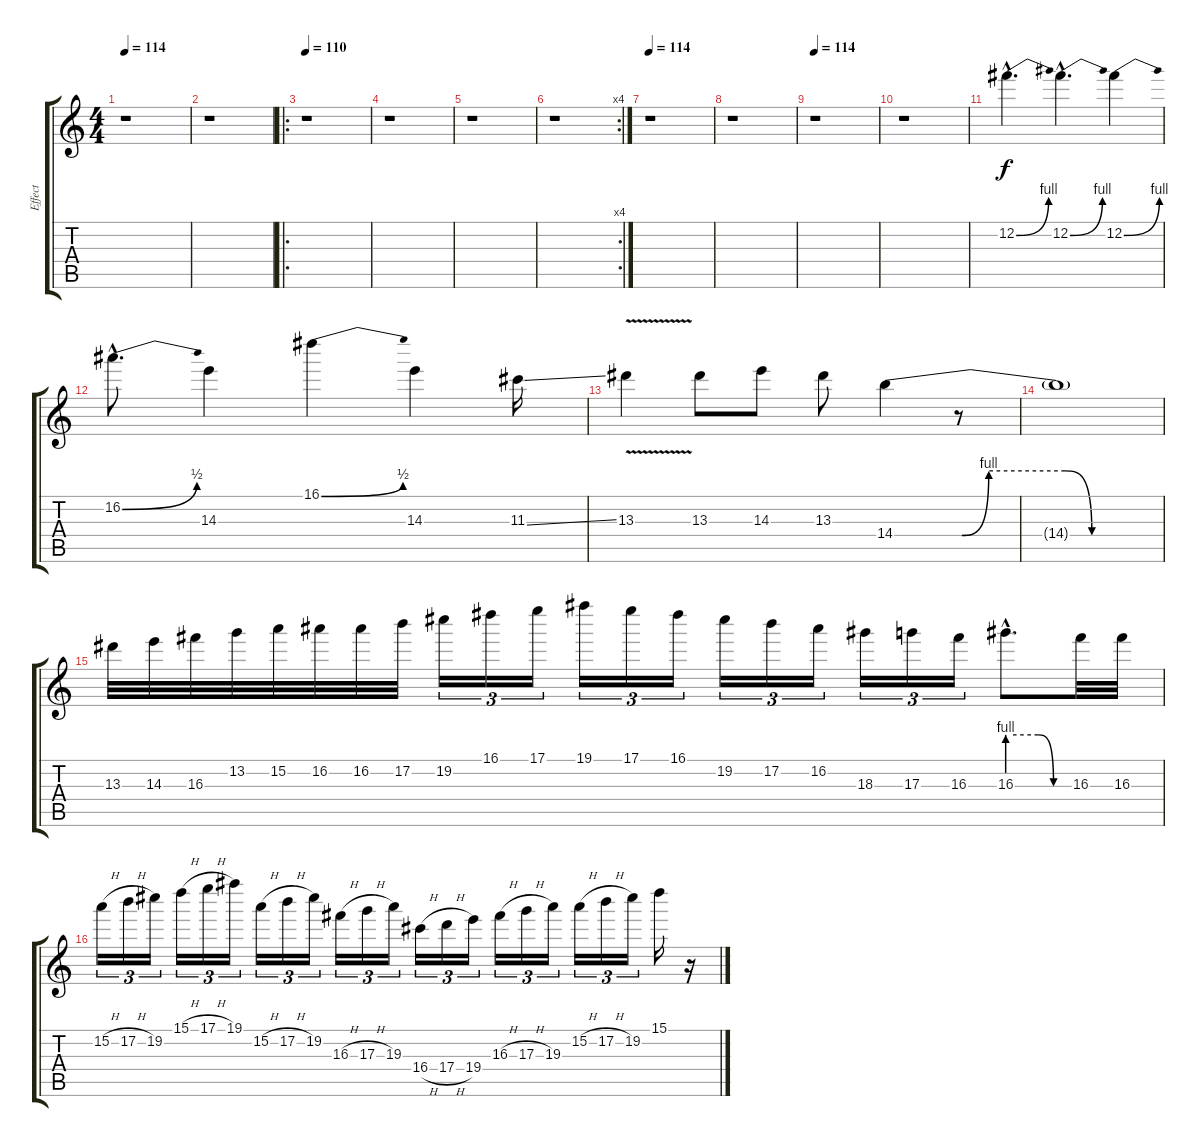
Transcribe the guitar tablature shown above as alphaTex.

\track ("Effect" "Effect") {instrument overdrivenguitar}
\staff {score tabs}
\tuning (B4 Gb4 D4 A3 E3 B2) {hide}
\ts (4 4)
\tempo 114
\clef g2
\ks c
r.1{dy f} |
r.1 |
\ro
\tempo 110
r.1 |
r.1 |
r.1 |
\rc 4
r.1 |
\tempo 114
r.1 |
r.1 |
\tempo 114
r.1 |
r.1 |
12.2{be (bend 0 0 60 4) hac}.4{d} 12.2{be (bend 0 0 60 4) hac}.4{d} 12.2{be (bend 0 0 60 4)}.4 |
16.2{be (bend 0 0 60 2) hac}.8{d} 14.3.4 16.1{be (bend 0 0 60 2)}.4 14.3.4 11.3{ss}.16 |
13.3{v}.4 13.3.8 14.3.8 13.3.8 14.4{be (custom 0 0 15 0 21 4 38 4 44 0 60 0)}.4 r.8 |
14.4{t}.1 |
13.3.32 14.3.32 16.3.32 13.2.32 15.2.32 16.2.32 16.2.32 17.2.32 19.2.16{tu (3 2)} 16.1.16{tu (3 2)} 17.1.16{tu (3 2)} 19.1.16{tu (3 2)} 17.1.16{tu (3 2)} 16.1.16{tu (3 2)} 19.2.16{tu (3 2)} 17.2.16{tu (3 2)} 16.2.16{tu (3 2)} 18.3.16{tu (3 2)} 17.3.16{tu (3 2)} 16.3.16{tu (3 2)} 16.3{be (custom 0 4 30 4 45 0 60 0) hac}.8{d} 16.3.32 16.3.32 |
15.2{h}.16{tu (3 2)} 17.2{h}.16{tu (3 2)} 19.2.16{tu (3 2)} 15.1{h}.16{tu (3 2)} 17.1{h}.16{tu (3 2)} 19.1.16{tu (3 2)} 15.2{h}.16{tu (3 2)} 17.2{h}.16{tu (3 2)} 19.2.16{tu (3 2)} 16.3{h}.16{tu (3 2)} 17.3{h}.16{tu (3 2)} 19.3.16{tu (3 2)} 16.4{h}.16{tu (3 2)} 17.4{h}.16{tu (3 2)} 19.4.16{tu (3 2)} 16.3{h}.16{tu (3 2)} 17.3{h}.16{tu (3 2)} 19.3.16{tu (3 2)} 15.2{h}.16{tu (3 2)} 17.2{h}.16{tu (3 2)} 19.2.16{tu (3 2)} 15.1.16 r.16
